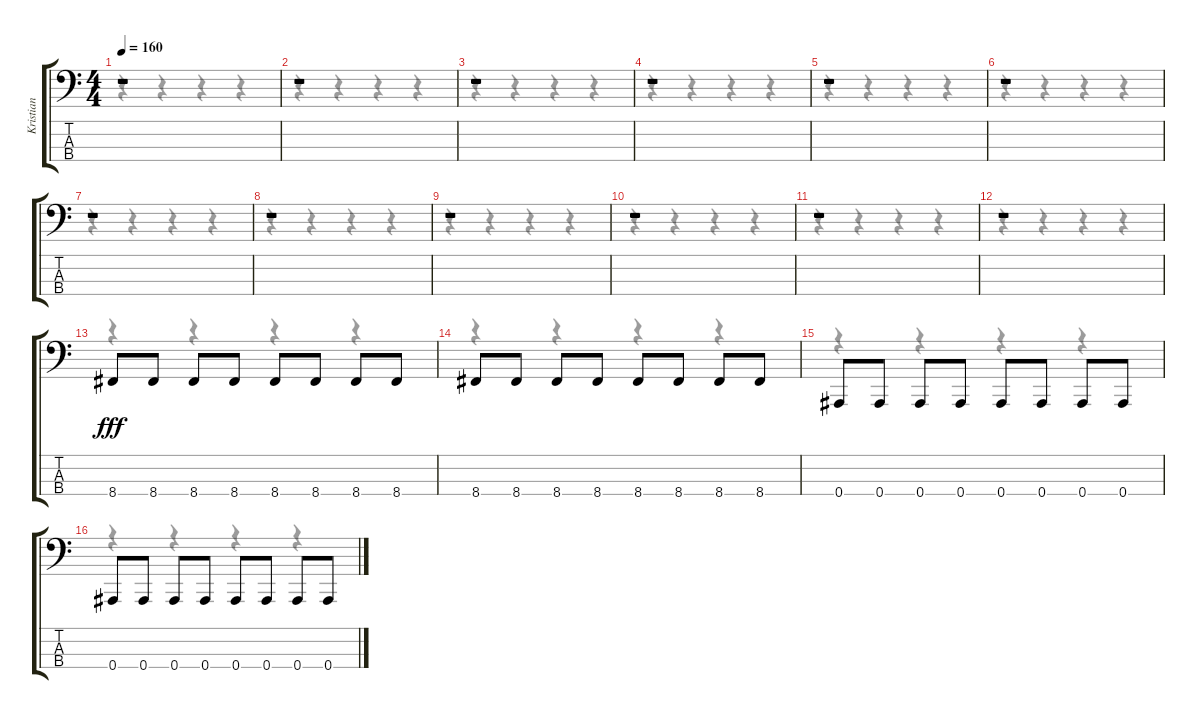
\track ("Kristian" "Kristian") {instrument electricbassfinger}
\staff {score tabs}
\tuning (Eb2 Bb1 F1 Bb0) {hide}
\voice
\ts (4 4)
\tempo 160
\clef f4
\ks c
r.1{dy fff} |
r.1 |
r.1 |
r.1 |
r.1 |
r.1 |
r.1 |
r.1 |
r.1 |
r.1 |
r.1 |
r.1 |
8.4.8 8.4.8 8.4.8 8.4.8 8.4.8 8.4.8 8.4.8 8.4.8 |
8.4.8 8.4.8 8.4.8 8.4.8 8.4.8 8.4.8 8.4.8 8.4.8 |
0.4.8 0.4.8 0.4.8 0.4.8 0.4.8 0.4.8 0.4.8 0.4.8 |
0.4.8 0.4.8 0.4.8 0.4.8 0.4.8 0.4.8 0.4.8 0.4.8
\voice
\clef f4
\ottava regular
\simile none
\ks c
r.4{dy f} r.4 r.4 r.4 |
r.4 r.4 r.4 r.4 |
r.4 r.4 r.4 r.4 |
r.4 r.4 r.4 r.4 |
r.4 r.4 r.4 r.4 |
r.4 r.4 r.4 r.4 |
r.4 r.4 r.4 r.4 |
r.4 r.4 r.4 r.4 |
r.4 r.4 r.4 r.4 |
r.4 r.4 r.4 r.4 |
r.4 r.4 r.4 r.4 |
r.4 r.4 r.4 r.4 |
r.4 r.4 r.4 r.4 |
r.4 r.4 r.4 r.4 |
r.4 r.4 r.4 r.4 |
r.4 r.4 r.4 r.4
